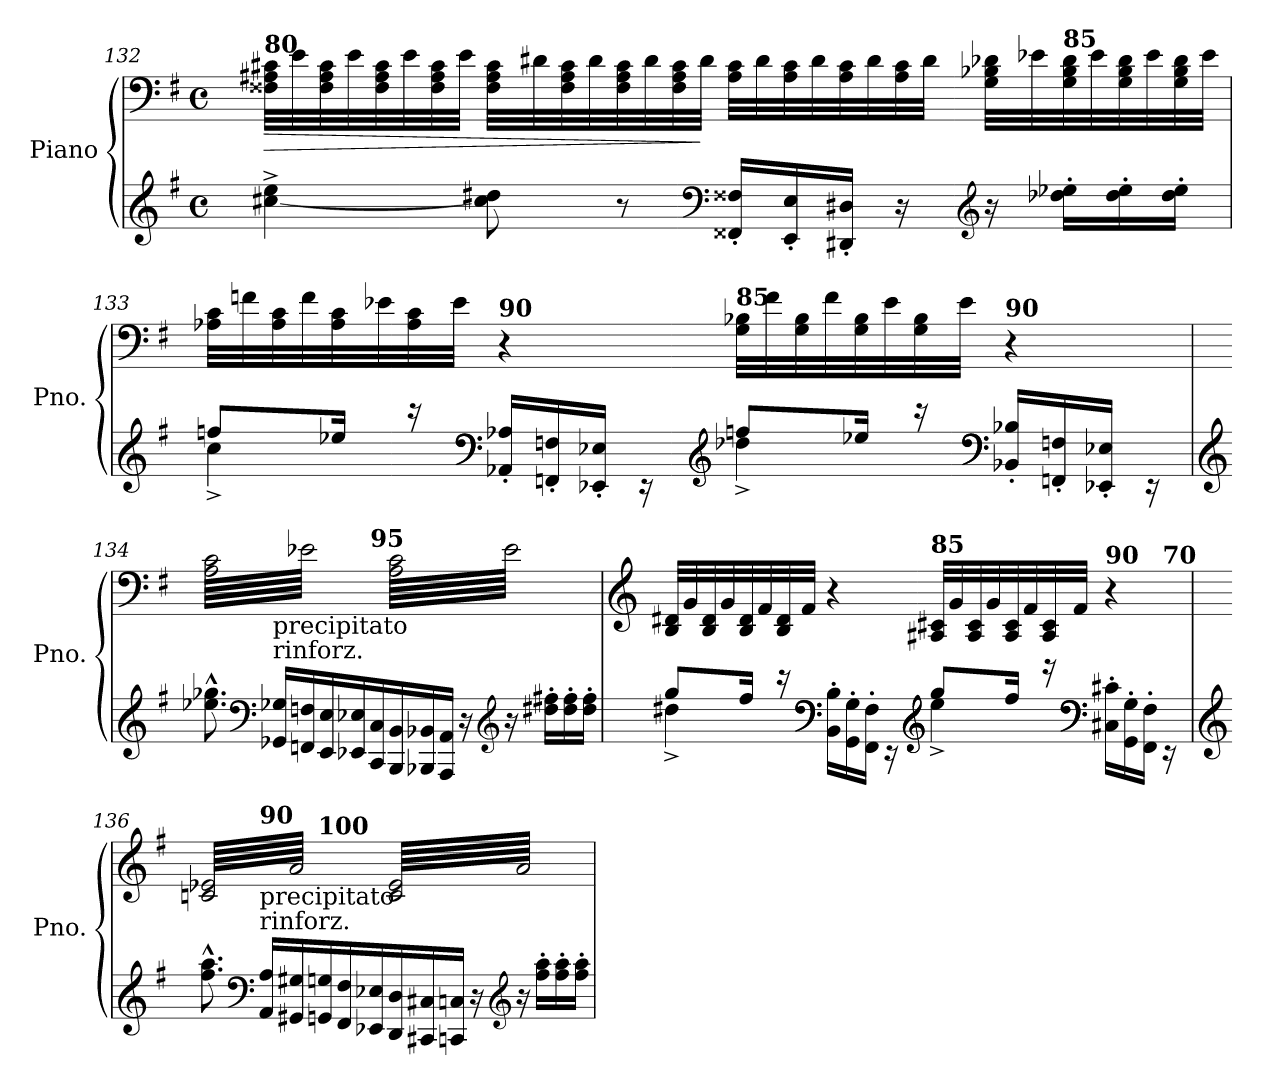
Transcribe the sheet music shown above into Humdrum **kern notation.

**kern	**kern	**dynam
*part1	*part1	*part1
*staff2	*staff1	*staff1/2
*I"Piano	*	*
*I'Pno.	*	*
*clefG2	*clefF4	*
*k[f#]	*k[f#]	*
*M4/4	*M4/4	*
*met(c)	*met(c)	*
=132	=132	=132
!	!LO:TX:a:B:t=80	!
!	!	!LO:HP:b
[4cc#X\^ 4ee\^	32F##X\ 32A#X\ 32c#X\LLL	>
.	32e\	.
.	32F##\ 32A#\ 32c#\	.
.	32e\	.
.	32F##\ 32A#\ 32c#\	.
.	32e\	.
.	32F##\ 32A#\ 32c#\	.
.	32e\JJJ	.
8cc#\] 8dd#X\	32F##\ 32A#\ 32c#\LLL	.
.	32d#X\	.
.	32F##\ 32A#\ 32c#\	.
.	32d#\	.
8r	32F##\ 32A#\ 32c#\	.
.	32d#\	.
.	32F##\ 32A#\ 32c#\	.
.	32d#\JJJ	]
*clefF4	*	*
!	!	!LO:DY:b=2
16FF##X/' 16F##X/'LL	32A#\ 32c#\LLL	other-dynamics
.	32d#\	.
16EE/' 16E/'	32A#\ 32c#\	.
.	32d#\	.
16DD#X/' 16D#X/'JJ	32A#\ 32c#\	.
.	32d#\	.
16r	32A#\ 32c#\	.
.	32d#\JJJ	.
*clefG2	*	*
16r	32G\ 32B-X\ 32d-X\LLL	.
.	32e-X\	.
!	!LO:TX:a:B:t=85	!
16dd-X\' 16ee-X\'LL	32G\ 32B-\ 32d-\	.
.	32e-\	.
16dd-\' 16ee-\'	32G\ 32B-\ 32d-\	.
.	32e-\	.
16dd-\' 16ee-\'JJ	32G\ 32B-\ 32d-\	.
.	32e-\JJJ	.
!!LO:LB:g=z
=133	=133	=133
*^	*	*
8ffn/L	4cc^\	32A-X\ 32c\LLL	.
.	.	32fn\	.
.	.	32A-\ 32c\	.
.	.	32f\	.
16ee-X/Jk	.	32A-\ 32c\	.
.	.	32e-X\	.
16r	.	32A-\ 32c\	.
.	.	32e-\JJJ	.
*clefF4	*	*	*
!	!	!LO:TX:a:B:t=90	!
!	!	!	!LO:DY:b=2
16AA-X/' 16A-X/'LL	4rEEyy	4r	other-dynamics
16FFn/' 16Fn/'	.	.	.
16EE-X/' 16E-X/'JJ	.	.	.
16rEE	.	.	.
*clefG2	*	*	*
!	!	!LO:TX:a:B:t=85	!
8ffn/L	4dd-X^\	32G\ 32B-X\LLL	.
.	.	32f\	.
.	.	32G\ 32B-\	.
.	.	32f\	.
16ee-X/Jk	.	32G\ 32B-\	.
.	.	32e-\	.
16r	.	32G\ 32B-\	.
.	.	32e-\JJJ	.
*clefF4	*	*	*
!	!	!LO:TX:a:B:t=90	!
16BB-X/' 16B-X/'LL	4rEEyy	4r	.
16FFn/' 16Fn/'	.	.	.
16EE-X/' 16E-X/'JJ	.	.	.
16rEE	.	.	.
*v	*v	*	*
=134	=134	=134
*clefG2	*	*
!	!LO:TX:a:t=rinforz.	!
*	*^	*
*	*tremolo	*	*
8.ee-X\^^ 8.gg-X\^^	64A\ 64c\LLLL	4..ryy	.
.	64e-X\	.	.
.	64A\ 64c\	.	.
.	64e-X\	.	.
.	64A\ 64c\	.	.
.	64e-X\	.	.
.	64A\ 64c\	.	.
.	64e-X\	.	.
.	64A\ 64c\	.	.
.	64e-X\	.	.
.	64A\ 64c\	.	.
.	64e-X\	.	.
*clefF4	*	*	*
!LO:TX:a:t=rinforz.	!	!	!
!LO:TX:a:t=precipitato	!	!	!
16GG-X/ 16G-X/LL	64A\ 64c\	.	.
.	64e-X\	.	.
.	64A\ 64c\	.	.
.	64e-X\	.	.
16FFn/ 16Fn/	64A\ 64c\	.	.
.	64e-X\	.	.
.	64A\ 64c\	.	.
.	64e-X\	.	.
16EE/ 16E/	64A\ 64c\	.	.
.	64e-X\	.	.
.	64A\ 64c\	.	.
.	64e-X\	.	.
16EE-X/ 16E-X/	64A\ 64c\	.	.
.	64e-X\	.	.
.	64A\ 64c\	.	.
.	64e-X\	.	.
!	!	!LO:TX:a:B:t=95	!
16CC/ 16C/	64A\ 64c\	2ryy	.
.	64e-X\	.	.
.	64A\ 64c\	.	.
.	64e-X\JJJJ	.	.
16BBB/ 16BB/	64A\ 64c\LLLL	.	.
.	64e-\	.	.
.	64A\ 64c\	.	.
.	64e-\	.	.
16BBB-X/ 16BB-X/	64A\ 64c\	.	.
.	64e-\	.	.
.	64A\ 64c\	.	.
.	64e-\	.	.
16AAA/ 16AA/JJ	64A\ 64c\	.	.
.	64e-\	.	.
.	64A\ 64c\	.	.
.	64e-\	.	.
16r	64A\ 64c\	.	.
.	64e-\	.	.
.	64A\ 64c\	.	.
.	64e-\	.	.
*clefG2	*	*	*
16r	64A\ 64c\	.	.
.	64e-\	.	.
.	64A\ 64c\	.	.
.	64e-\	.	.
16dd#X\' 16ff#X\'LL	64A\ 64c\	.	.
.	64e-\	.	.
.	64A\ 64c\	.	.
.	64e-\	.	.
16dd#\' 16ff#\'	64A\ 64c\	.	.
.	64e-\	.	.
.	64A\ 64c\	.	.
.	64e-\	.	.
16dd#\' 16ff#\'JJ	64A\ 64c\	16ryy	.
.	64e-\	.	.
.	64A\ 64c\	.	.
.	64e-\JJJJ	.	.
*	*Xtremolo	*	*
!!LO:PB:g=z	!!
=135	=135	=135	=135
*	*clefG2	*	*
*^	*	*	*
8gg/L	4dd#X^\	32B/ 32d#X/LLL	2...ryy	.
.	.	.	.	.
.	.	32g/	.	.
.	.	.	.	.
.	.	32B/ 32d#/	.	.
.	.	.	.	.
.	.	32g/	.	.
.	.	.	.	.
16ff#/Jk	.	32B/ 32d#/	.	.
.	.	.	.	.
.	.	32f#/	.	.
.	.	.	.	.
16r	.	32B/ 32d#/	.	.
.	.	.	.	.
.	.	32f#/JJJ	.	.
.	.	.	.	.
*clefF4	*	*	*	*
!	!	!	!	!LO:DY:a=2
16BB\' 16B\'LL	4rBByy	4r	.	other-dynamics
16GG\' 16G\'	.	.	.	.
16FF#\' 16F#\'JJ	.	.	.	.
16rEE	.	.	.	.
*clefG2	*	*	*	*
!	!	!LO:TX:a:B:t=85	!	!
8gg/L	4ee^\	32A#X/ 32c#X/LLL	.	.
.	.	32g/	.	.
.	.	32A#/ 32c#/	.	.
.	.	32g/	.	.
16ff#/Jk	.	32A#/ 32c#/	.	.
.	.	32f#/	.	.
16r	.	32A#/ 32c#/	.	.
.	.	32f#/JJJ	.	.
*clefF4	*	*	*	*
!	!	!LO:TX:a:B:t=90	!	!
!	!	!	!	!LO:DY:a=2
16C#X\' 16c#X\'LL	4rBByy	4r	.	other-dynamics
16GG\' 16G\'	.	.	.	.
16FF#\' 16F#\'JJ	.	.	.	.
!	!	!	!LO:TX:a:B:t=70	!
16rEE	.	.	16ryy	.
*v	*v	*	*	*
*	*v	*v	*
=136	=136	=136
*clefG2	*	*
*	*^	*
!	!LO:TX:a:t=rinforz.	!	!
!	!LO:TX:a:B:t=80	!	!
*	*	*^	*
*	*tremolo	*	*	*
8.ff#\^^ 8.aa\^^	64cn/ 64e-X/LLLL	8.ryy	4ryy	.
.	64a/	.	.	.
.	64cn/ 64e-X/	.	.	.
.	64a/	.	.	.
.	64cn/ 64e-X/	.	.	.
.	64a/	.	.	.
.	64cn/ 64e-X/	.	.	.
.	64a/	.	.	.
.	64cn/ 64e-X/	.	.	.
.	64a/	.	.	.
.	64cn/ 64e-X/	.	.	.
.	64a/	.	.	.
*clefF4	*	*	*	*
!	!	!LO:TX:a:B:t=90	!	!
!LO:TX:a:t=rinforz.	!	!	!	!
!LO:TX:a:t=precipitato	!	!	!	!
16AA/ 16A/LL	64cn/ 64e-X/	2ryy	.	.
.	64a/	.	.	.
.	64cn/ 64e-X/	.	.	.
.	64a/	.	.	.
16GG#X/ 16G#X/	64cn/ 64e-X/	.	16ryy	.
.	64a/	.	.	.
.	64cn/ 64e-X/	.	.	.
.	64a/	.	.	.
!	!	!	!LO:TX:a:B:t=100	!
16GGn/ 16Gn/	64cn/ 64e-X/	.	2ryy	.
.	64a/	.	.	.
.	64cn/ 64e-X/	.	.	.
.	64a/	.	.	.
16FF#/ 16F#/	64cn/ 64e-X/	.	.	.
.	64a/	.	.	.
.	64cn/ 64e-X/	.	.	.
.	64a/	.	.	.
16EE-X/ 16E-X/	64cn/ 64e-X/	.	.	.
.	64a/	.	.	.
.	64cn/ 64e-X/	.	.	.
.	64a/JJJJ	.	.	.
16DD/ 16D/	64c/ 64e-/LLLL	.	.	.
.	64a/	.	.	.
.	64c/ 64e-/	.	.	.
.	64a/	.	.	.
16CC#X/ 16C#X/	64c/ 64e-/	.	.	.
.	64a/	.	.	.
.	64c/ 64e-/	.	.	.
.	64a/	.	.	.
16CCn/ 16Cn/JJ	64c/ 64e-/	.	.	.
.	64a/	.	.	.
.	64c/ 64e-/	.	.	.
.	64a/	.	.	.
16r	64c/ 64e-/	4ryy	.	.
.	64a/	.	.	.
.	64c/ 64e-/	.	.	.
.	64a/	.	.	.
*clefG2	*	*	*	*
16r	64c/ 64e-/	.	.	.
.	64a/	.	.	.
.	64c/ 64e-/	.	.	.
.	64a/	.	.	.
16ff#\' 16aa\'LL	64c/ 64e-/	.	8.ryy	.
.	64a/	.	.	.
.	64c/ 64e-/	.	.	.
.	64a/	.	.	.
16ff#\' 16aa\'	64c/ 64e-/	.	.	.
.	64a/	.	.	.
.	64c/ 64e-/	.	.	.
.	64a/	.	.	.
16ff#\' 16aa\'JJ	64c/ 64e-/	16ryy	.	.
.	64a/	.	.	.
.	64c/ 64e-/	.	.	.
.	64a/JJJJ	.	.	.
*	*Xtremolo	*	*	*
.	.	.	.	.
.	.	.	.	.
.	.	.	.	.
.	.	.	.	.
.	.	.	.	.
.	.	.	.	.
.	.	.	.	.
.	.	.	.	.
.	.	.	.	.
.	.	.	.	.
.	.	.	.	.
.	.	.	.	.
.	.	.	.	.
.	.	.	.	.
.	.	.	.	.
.	.	.	.	.
*	*v	*v	*v	*
=	=	=
*-	*-	*-
